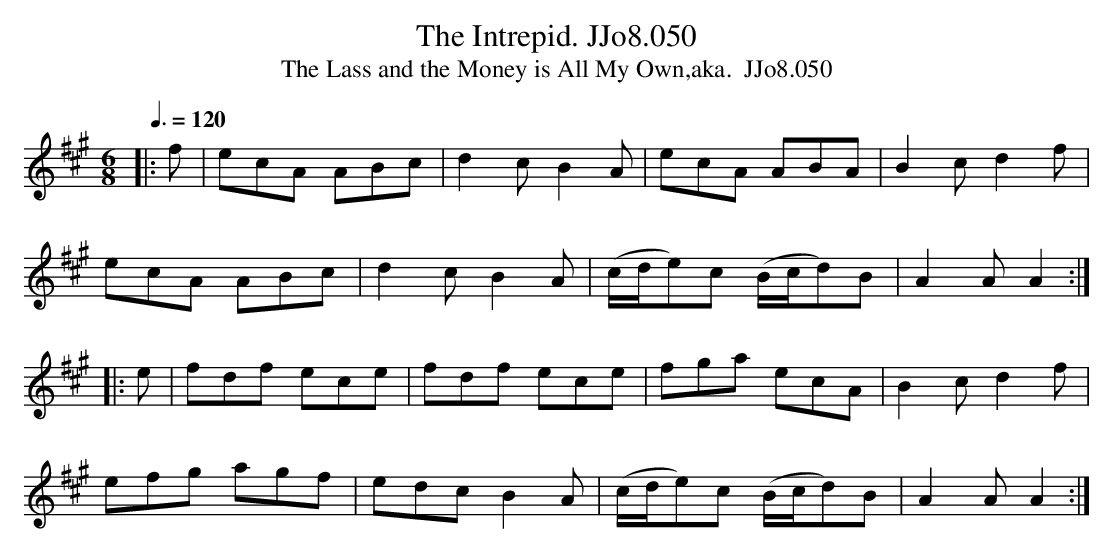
X:1
T:Intrepid. JJo8.050, The
T:Lass and the Money is All My Own,aka.  JJo8.050, The
M:6/8
L:1/8
Q:3/8=120
K:A
|:f|ecA ABc|d2cB2A|ecA ABA|B2cd2f|
ecA ABc|d2cB2A|(c/d/e)c (B/c/d)B|A2AA2:|
|:e|fdf ece|fdf ece|fga ecA|B2cd2f|
efg agf|edcB2A|(c/d/e)c (B/c/d)B|A2AA2:|
